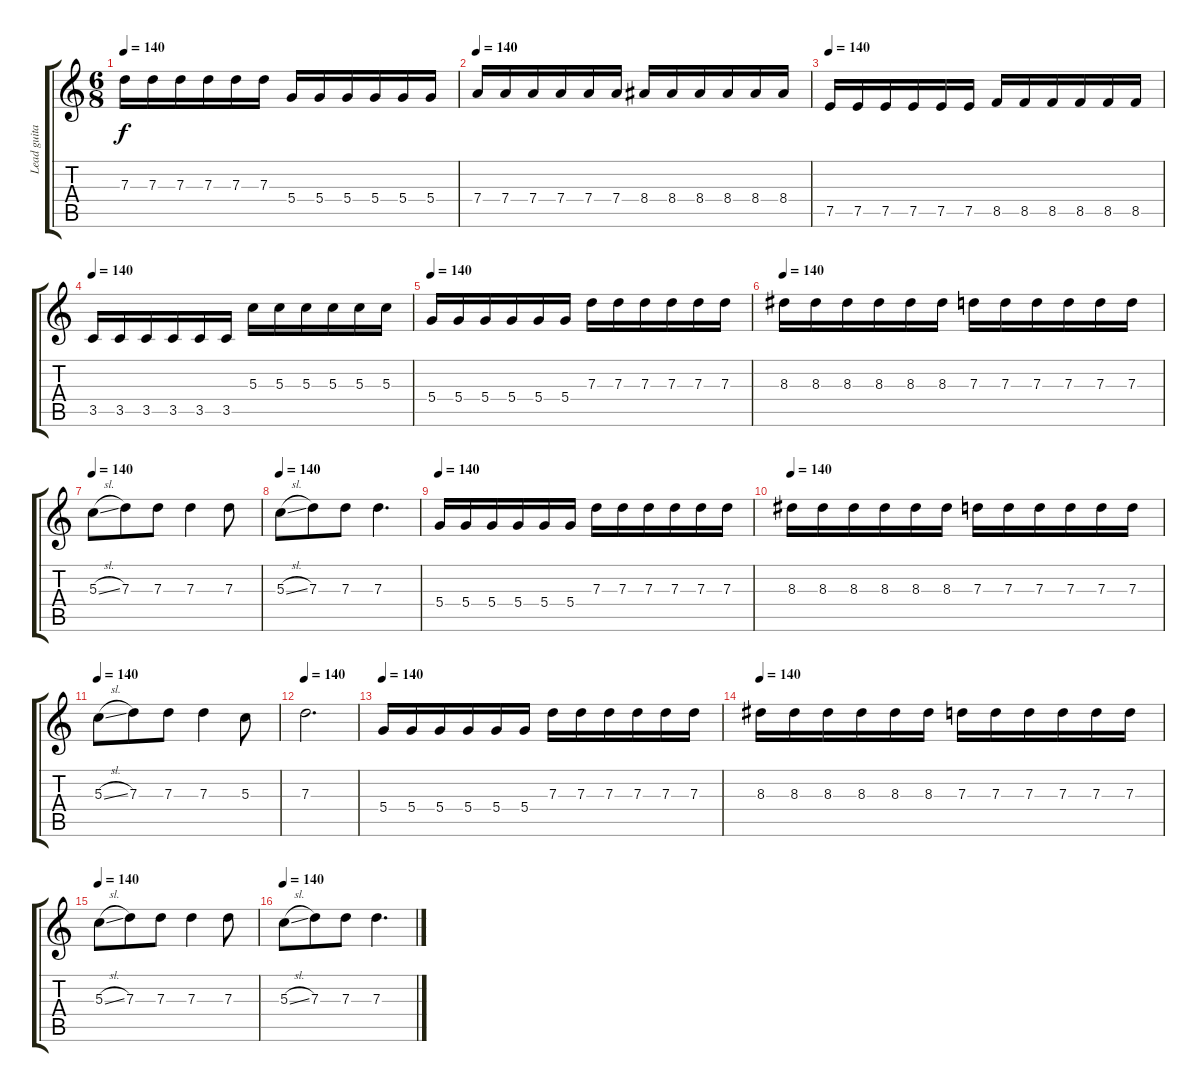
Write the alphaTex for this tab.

\track ("Lead guitar" "Lead guita") {instrument distortionguitar}
\staff {score tabs}
\tuning (E4 B3 G3 D3 A2 E2) {hide}
\ts (6 8)
\tempo 140
\clef g2
\ks c
7.3.16{dy f} 7.3.16 7.3.16 7.3.16 7.3.16 7.3.16 5.4.16 5.4.16 5.4.16 5.4.16 5.4.16 5.4.16 |
\tempo 140
7.4.16 7.4.16 7.4.16 7.4.16 7.4.16 7.4.16 8.4.16 8.4.16 8.4.16 8.4.16 8.4.16 8.4.16 |
\tempo 140
7.5.16 7.5.16 7.5.16 7.5.16 7.5.16 7.5.16 8.5.16 8.5.16 8.5.16 8.5.16 8.5.16 8.5.16 |
\tempo 140
3.5.16 3.5.16 3.5.16 3.5.16 3.5.16 3.5.16 5.3.16 5.3.16 5.3.16 5.3.16 5.3.16 5.3.16 |
\tempo 140
5.4.16 5.4.16 5.4.16 5.4.16 5.4.16 5.4.16 7.3.16 7.3.16 7.3.16 7.3.16 7.3.16 7.3.16 |
\tempo 140
8.3.16 8.3.16 8.3.16 8.3.16 8.3.16 8.3.16 7.3.16 7.3.16 7.3.16 7.3.16 7.3.16 7.3.16 |
\tempo 140
5.3{sl}.8 7.3.8 7.3.8 7.3.4 7.3.8 |
\tempo 140
5.3{sl}.8 7.3.8 7.3.8 7.3.4{d} |
\tempo 140
5.4.16 5.4.16 5.4.16 5.4.16 5.4.16 5.4.16 7.3.16 7.3.16 7.3.16 7.3.16 7.3.16 7.3.16 |
\tempo 140
8.3.16 8.3.16 8.3.16 8.3.16 8.3.16 8.3.16 7.3.16 7.3.16 7.3.16 7.3.16 7.3.16 7.3.16 |
\tempo 140
5.3{sl}.8 7.3.8 7.3.8 7.3.4 5.3.8 |
\tempo 140
7.3.2{d} |
\tempo 140
5.4.16 5.4.16 5.4.16 5.4.16 5.4.16 5.4.16 7.3.16 7.3.16 7.3.16 7.3.16 7.3.16 7.3.16 |
\tempo 140
8.3.16 8.3.16 8.3.16 8.3.16 8.3.16 8.3.16 7.3.16 7.3.16 7.3.16 7.3.16 7.3.16 7.3.16 |
\tempo 140
5.3{sl}.8 7.3.8 7.3.8 7.3.4 7.3.8 |
\tempo 140
5.3{sl}.8 7.3.8 7.3.8 7.3.4{d}
